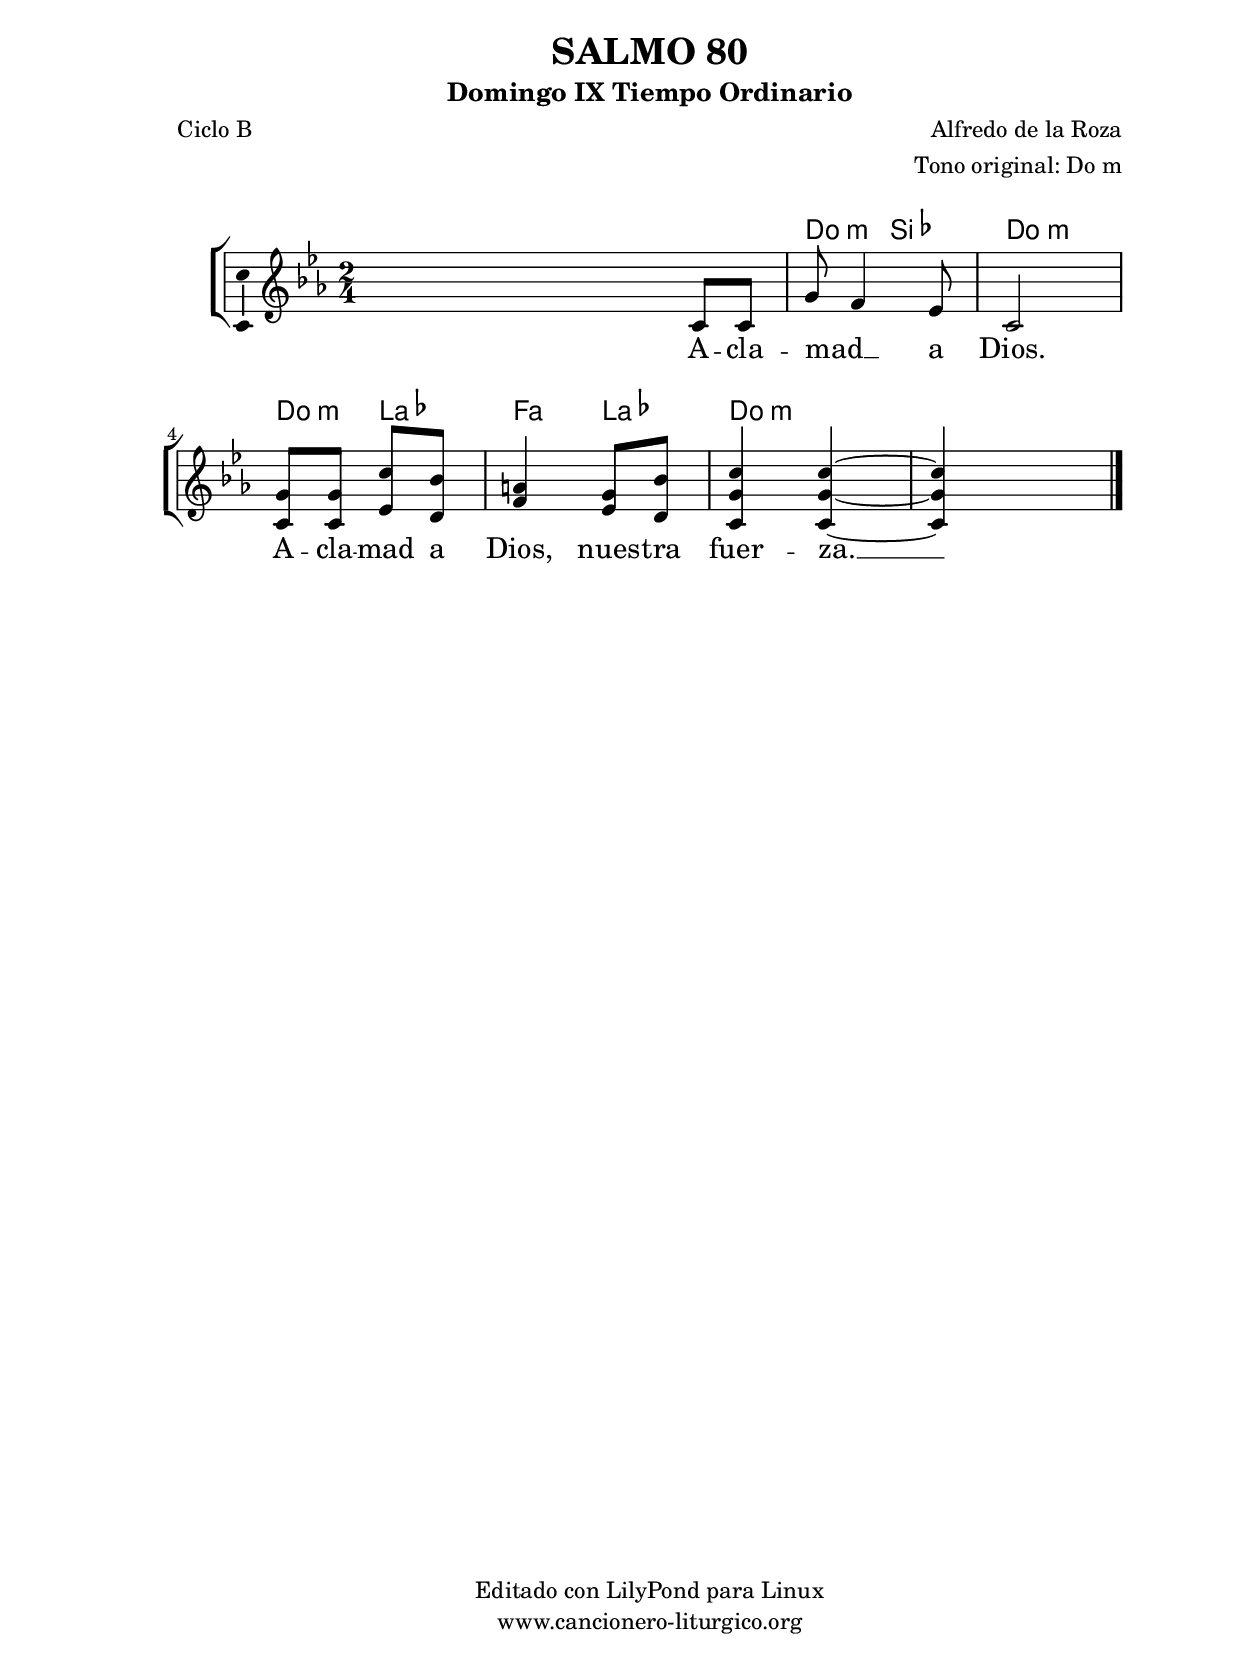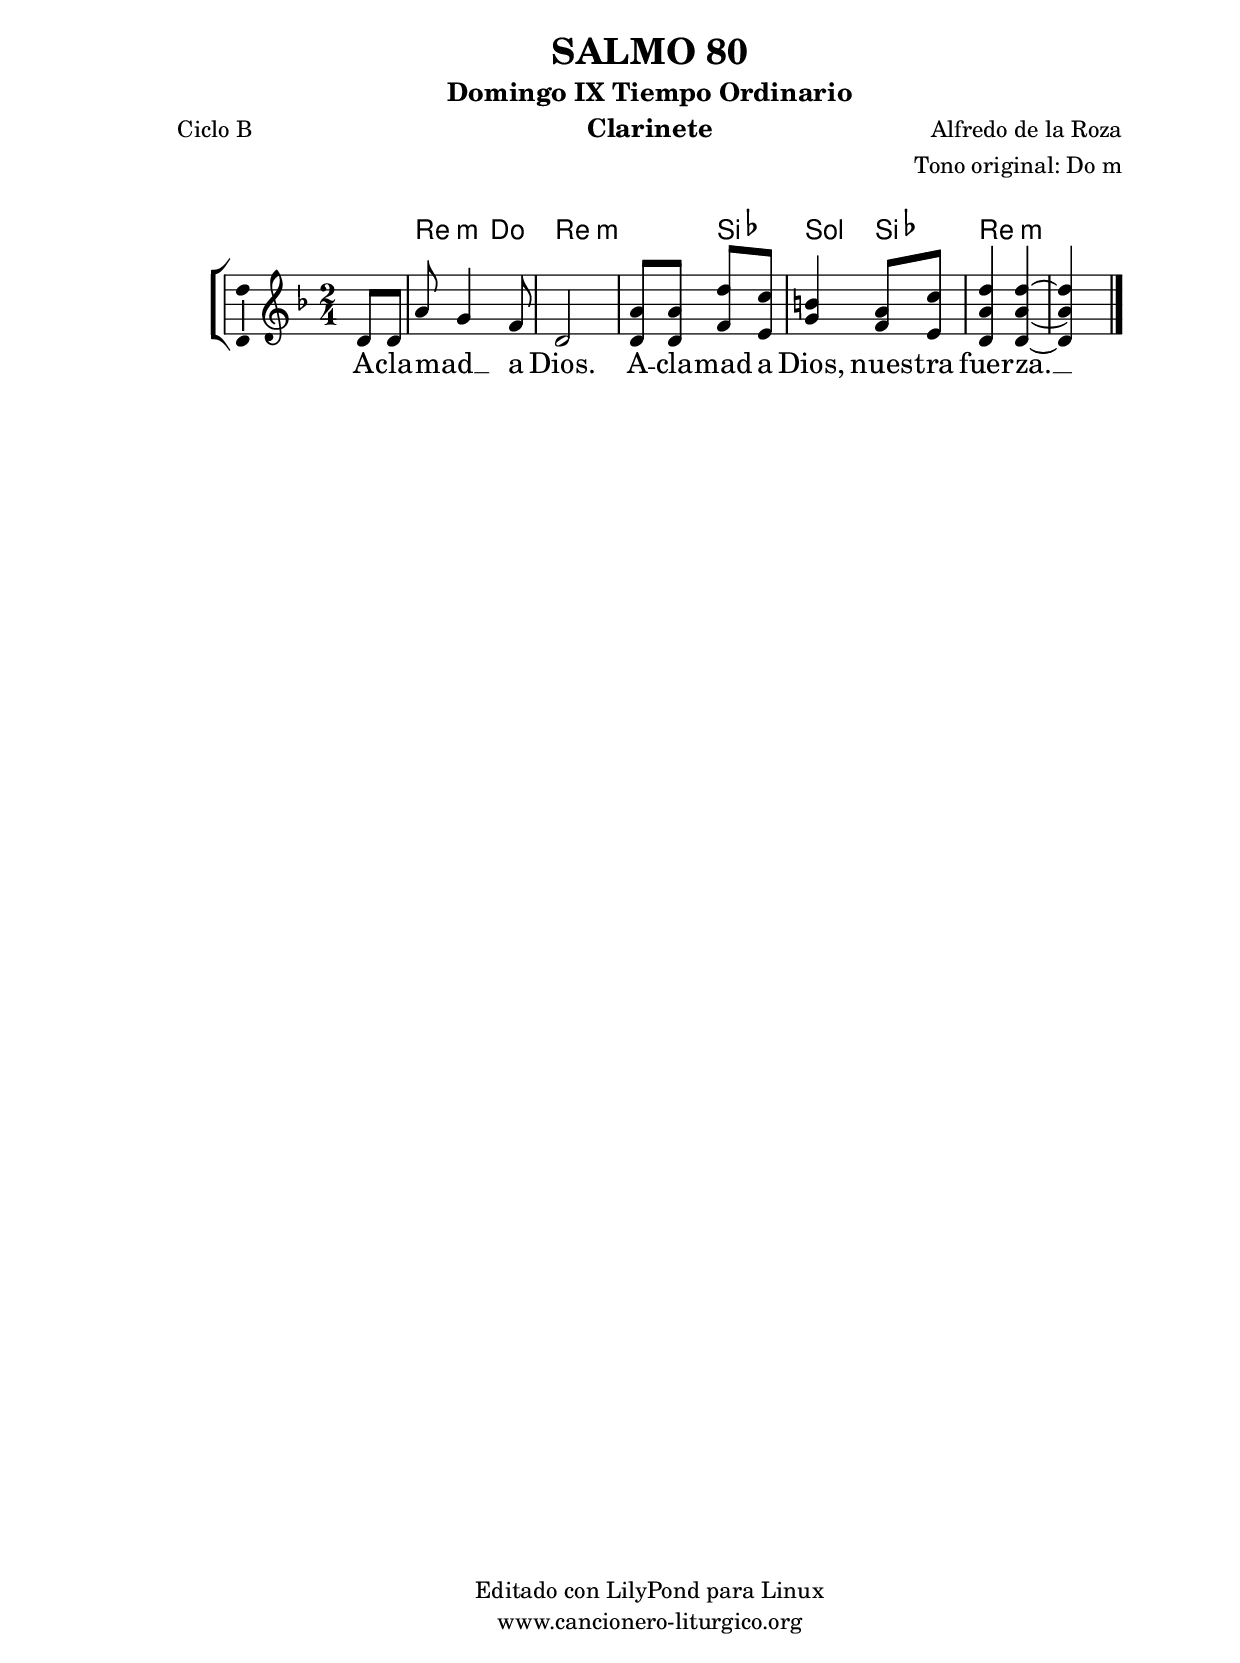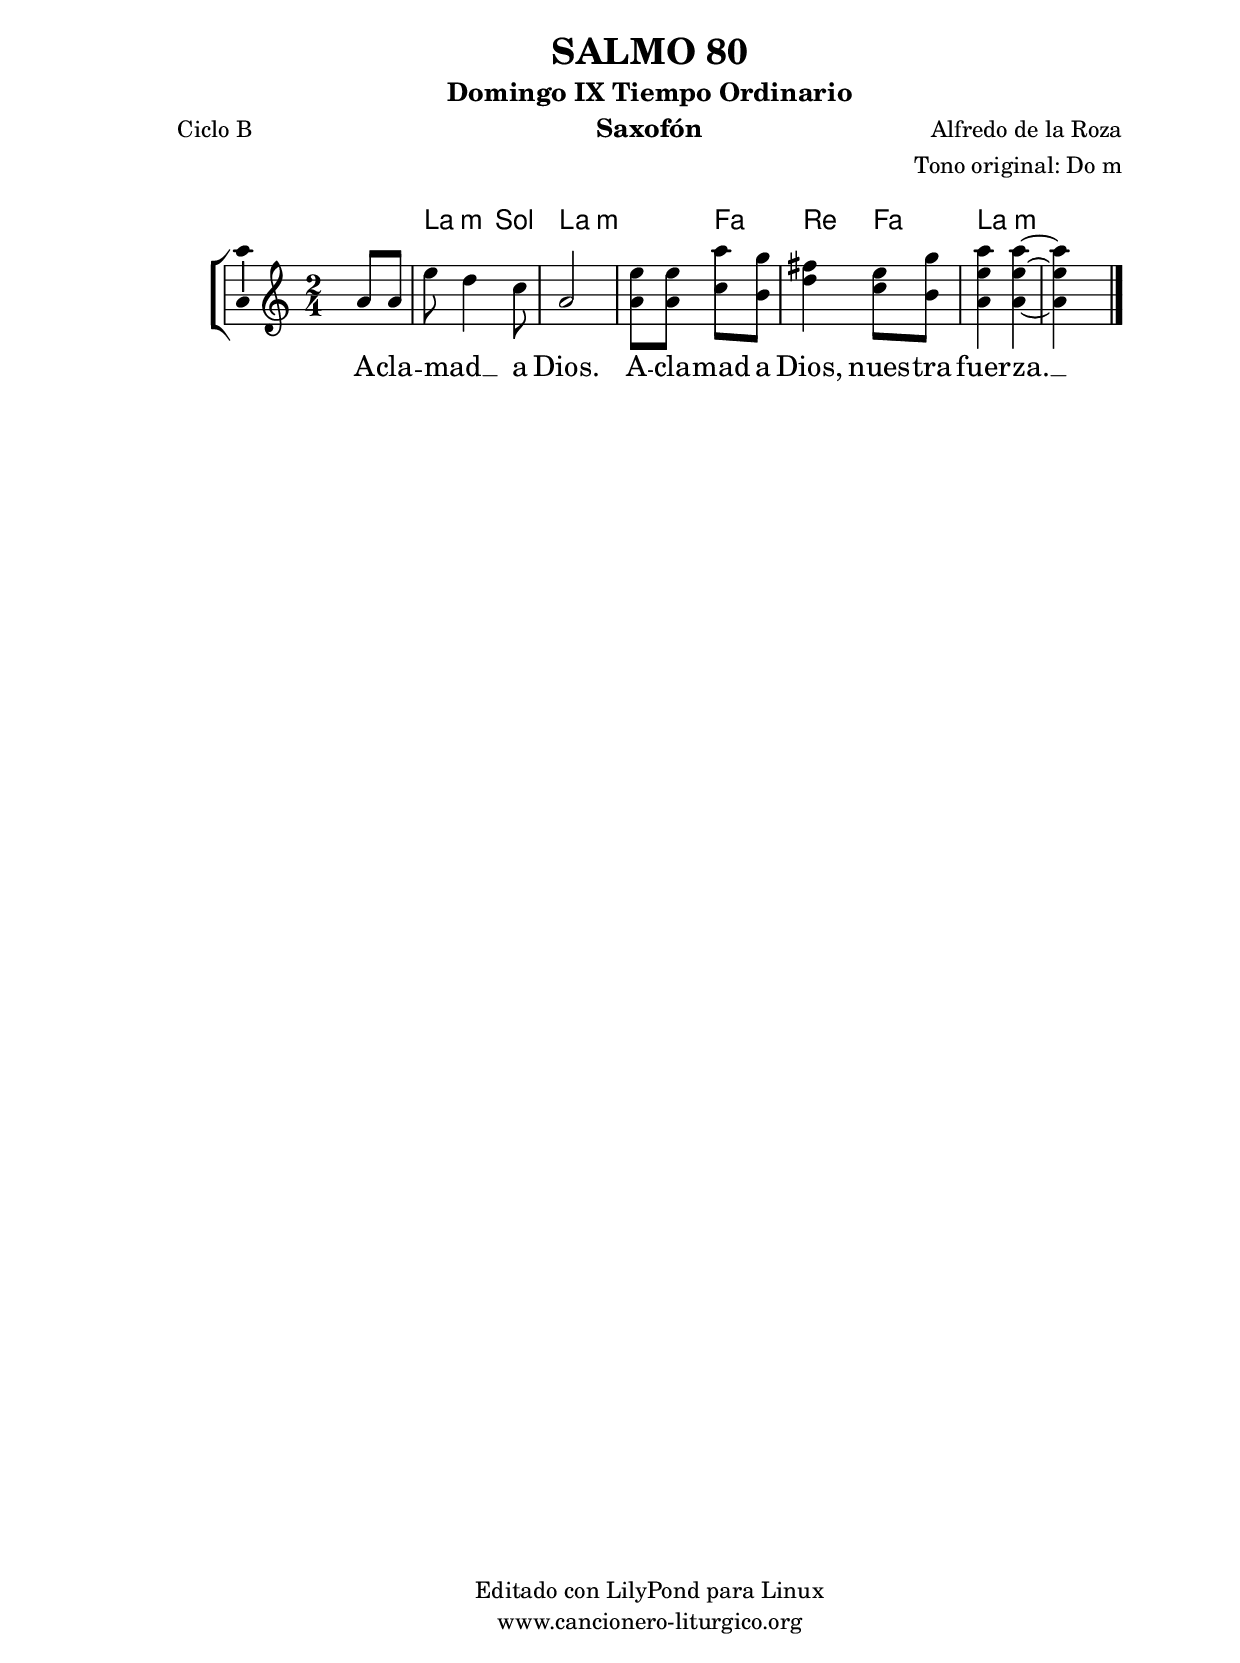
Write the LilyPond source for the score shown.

%
%para convertir .midi en .wav:
%timidity filename.midi -Ow -o finename.wav
%
%
%Para convertir de .wav a .mp3:
%lame -h -m j filename.wav
%
%
%para escuchar el midi:
%timidity nombrefichero.midi
%


%versión de lilypond para la que se ha escrito esta partitura:
\version "2.16.0"

	%Tamaño papel
	#(set-default-paper-size "a4")
	%Tamaño partitura
	#(set-global-staff-size 20)
	%No responde al pulsar sobre una nota
	#(ly:set-option 'point-and-click #f)

%parámetros del encabezamiento:
\header {
	title = "SALMO 80"
	subtitle = "Domingo IX Tiempo Ordinario"
	composer = "Alfredo de la Roza"
	poet = "Ciclo B"
	meter = ""
	arranger = "Tono original: Do m"
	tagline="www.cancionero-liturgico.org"
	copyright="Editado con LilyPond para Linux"
	}

%parámetros asociados al papel:
\paper  {
	oddHeaderMarkup = \markup {\fill-line { \on-the-fly #not-first-page \fromproperty #'header:title \on-the-fly #not-first-page \fromproperty #'header:composer }}
	evenHeaderMarkup = \markup {\fill-line { \fromproperty #'header:composer \fromproperty #'header:title }}
	#(set-paper-size "a4")
	print-page-number = ##f
	first-page-number = 1
	print-first-page-number = ##f
%	head-separation = 3.0 \cm
	top-margin = 2.0 \cm
	bottom-margin = 0.5\cm
%%%	bottom-margin = -1.0\cm
	left-margin = 3.0 \cm
	line-width = 16.0 \cm 
	indent = 8\mm
	interscoreline = 2.\mm
	between-system-space = 15\mm
%	para que las partituras no llenen la hoja:
	ragged-bottom = ##t
%	idem para la última hoja:
	ragged-last-bottom = ##f
%	para que las partituras llenen el ancho del papel:
	ragged-last = ##f
	after-title-space = 2.5 \cm
%page-count=1
%system-count=8

	%Flexible Vertical Spacing
%	markup-markup-spacing =
%	#'((basic-distance . 15) (minimum-distance . 15) (padding . 3))
	markup-system-spacing =
	#'((basic-distance . 15) (minimum-distance . 15) (padding . 3))
	system-system-spacing =
	#'((basic-distance . 15) (minimum-distance . 15) (padding . 3))
	score-system-spacing =
	#'((basic-distance . 15) (minimum-distance . 15) (padding . 5))
%	top-system-spacing = % header
%	#'((basic-distance . 8) (minimum-distance . 0) (padding . 3))
%	top-markup-spacing =
%	#'((basic-distance . 20) (minimum-distance . 20) (padding . 3))
	last-bottom-spacing = % footer
	#'((basic-distance . 5) (minimum-distance . 5) (padding . 3))
%	score-markup-spacing =
%	#'((basic-distance . 16) (minimum-distance . 13) (padding . 3))

	}


%parámetros que afectan a toda la partitura:
global =  {
	%clave de sol (G):
	\clef G
	%armadura:
%	\transpose aes g
	\key c \minor
	\tempo 4=80
	\set Score.tempoHideNote = ##t
	}


acordes = {
	\italianChords
	\chordmode {
%	\transpose aes g
{

s2
c4:m bes c2:m
c4:m aes f aes
c2:m c:m

	}
	}
}

melodia = 
%	\transpose aes g
{
	\relative c'{
	\time 2/4
%	\partial 4*1

s4 c8 c
g'8 f4 ees8
c2
<c g'>8 <c g'> <ees c'> <d bes'>
<f a>4 <ees g>8 <d bes'>
<c g' c>4 <c g' c>~
<c g' c>4 s4

	\bar "|."
	}
	}


texto = \lyricmode {
A -- cla -- mad __ _ a Dios.
A -- cla -- mad a Dios, nues -- tra fuer -- za. __
	}


acordesStaff = \context ChordNames = acordesStaff <<
	\set chordChanges = ##t
	\acordes
	>>


vozStaff = \context Voice = vozStaff
\with {\consists "Ambitus_engraver"}
<<
%	\set Staff.instrumentName = ""
%	\set Staff.shortInstrumentName = ""
%	\set Staff.midiInstrument = #"clarinet"
%	\set Staff.midiInstrument = #"cello"
%	\set Staff.midiInstrument = #"flute"
	\set Staff.midiInstrument = #"electric guitar (jazz)"
%	\set Staff.midiInstrument = #"english horn"
%	\set Staff.midiInstrument = #"violin"
%	\set Staff.midiInstrument = #"glockenspiel"
	\set Staff.midiMinimumVolume = #0.7
	\set Staff.midiMaximumVolume = #0.9
	\global
	\melodia
	>>


textoStaff = \context Lyrics = textoStaff <<
	\lyricsto vozStaff \texto
	>>

\book {
	\score {
		\context ChoirStaff {
			\override StaffGroup.SystemStartBracket #'collapse-height = #1
			\override Score.SystemStartBar #'collapse-height = #1
			<<
			\acordesStaff
			\vozStaff
			\textoStaff
			>>
			}
		\layout {
	    		\context {
				\Lyrics
				\override LyricText #'font-size = #2
				}
	   		 \context {
				\Score
				%fontSize = #3
				\override StaffSymbol #'staff-space = #(magstep +3)
				%\override Beam #'thickness = #0.55
				%\override SpacingSpanner #'spacing-increment = #1.0
				%\override Slur #'height-limit = #1.5
				}
			}
		}
	\score {
		\unfoldRepeats
		\context ChoirStaff {
			<<
			\acordesStaff
			\vozStaff
			>>
			}
		\midi {
	  		\context {
	  			\Score
				tempoWholesPerMinute = #(ly:make-moment 70 4)
				}
			}
		}
	}

%Partitura para clarinete
#(define output-suffix "C")
\book {
	\header{
		instrument = "Clarinete"
		}
	\score {
		\context ChoirStaff {
			\override StaffGroup.SystemStartBracket #'collapse-height = #1
			\override Score.SystemStartBar #'collapse-height = #1
\transpose c d
			<<
			\acordesStaff
			\vozStaff
			\textoStaff
			>>
			}
		\layout {
	    		\context {
				\Lyrics
				\override LyricText #'font-size = #2
				}
	   		 \context {
				\Score
				%fontSize = #3
				\override StaffSymbol #'staff-space = #(magstep +3)
				%\override Beam #'thickness = #0.55
				%\override SpacingSpanner #'spacing-increment = #1.0
				%\override Slur #'height-limit = #1.5
				}
			}
		}
	}

%Partitura para saxofón
#(define output-suffix "S")
\book {
	\header{
		instrument = "Saxofón"
		}
	\score {
		\context ChoirStaff {
			\override StaffGroup.SystemStartBracket #'collapse-height = #1
			\override Score.SystemStartBar #'collapse-height = #1
\transpose c a
			<<
			\acordesStaff
			\vozStaff
			\textoStaff
			>>
			}
		\layout {
	    		\context {
				\Lyrics
				\override LyricText #'font-size = #2
				}
	   		 \context {
				\Score
				%fontSize = #3
				\override StaffSymbol #'staff-space = #(magstep +3)
				%\override Beam #'thickness = #0.55
				%\override SpacingSpanner #'spacing-increment = #1.0
				%\override Slur #'height-limit = #1.5
				}
			}
		}
	}

